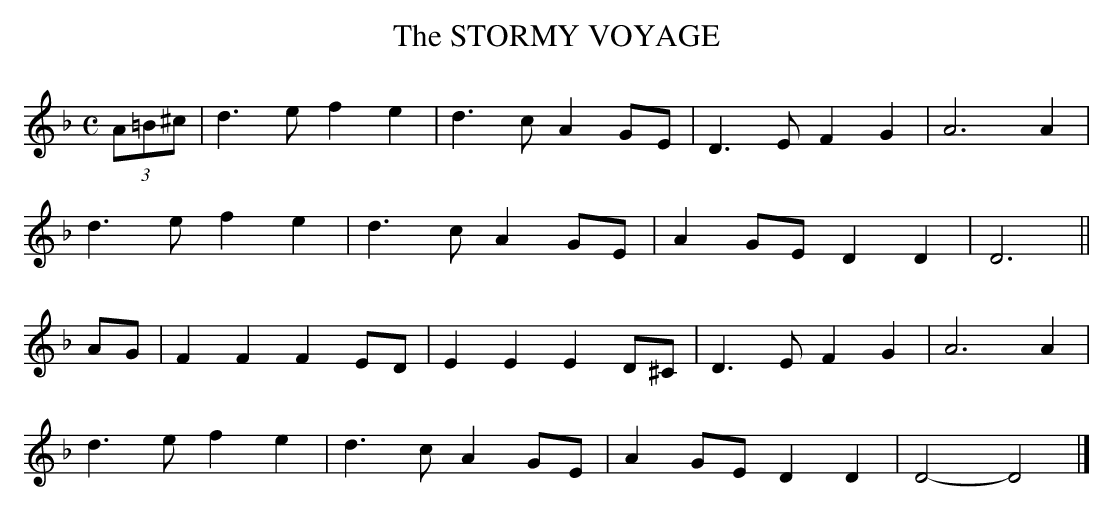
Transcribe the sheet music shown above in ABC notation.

X:1
T:STORMY VOYAGE, The
Y:"spirited"
M:C
L:1/8
K:Dm
(3A=B^c|d3e f2e2|d3c A2GE|D3E F2G2|A6 A2|
d3e f2e2|d3c A2GE|A2GE D2D2|D6||
AG|F2F2  F2ED|E2E2E2D^C|D3E F2G2|A6A2|
d3e f2e2|d3c A2GE|A2GE D2D2|D4-D4|]
